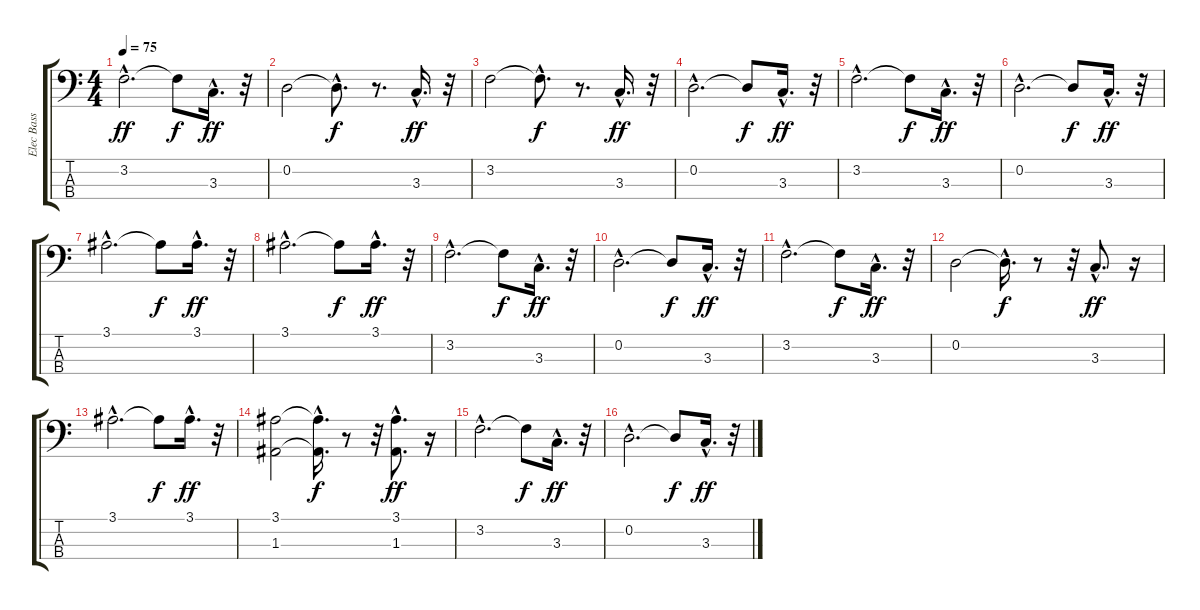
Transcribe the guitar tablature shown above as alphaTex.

\track ("Elec Bass (finger)" "Elec Bass ") {instrument electricbassfinger}
\staff {score tabs}
\tuning (G2 D2 A1 E1) {hide}
\ts (4 4)
\tempo 75
\clef f4
\ks c
3.2{hac}.2{d dy ff instrument electricbassfinger} 3.2{t}.8{dy f} 3.3{hac}.16{d dy ff} r.32 |
0.2.2 0.2{hac t}.8{d dy f} r.8{d} 3.3{hac}.16{d dy ff} r.32 |
3.2.2 3.2{hac t}.8{d dy f} r.8{d} 3.3{hac}.16{d dy ff} r.32 |
0.2{hac}.2{d} 0.2{t}.8{dy f} 3.3{hac}.16{d dy ff} r.32 |
3.2{hac}.2{d} 3.2{t}.8{dy f} 3.3{hac}.16{d dy ff} r.32 |
0.2{hac}.2{d} 0.2{t}.8{dy f} 3.3{hac}.16{d dy ff balance 8} r.32 |
3.1{hac}.2{d} 3.1{t}.8{dy f} 3.1{hac}.16{d dy ff} r.32 |
3.1{hac}.2{d} 3.1{t}.8{dy f} 3.1{hac}.16{d dy ff} r.32 |
3.2{hac}.2{d} 3.2{t}.8{dy f} 3.3{hac}.16{d dy ff balance 12} r.32 |
0.2{hac}.2{d} 0.2{t}.8{dy f} 3.3{hac}.16{d dy ff} r.32 |
3.2{hac}.2{d} 3.2{t}.8{dy f} 3.3{hac}.16{d dy ff} r.32 |
0.2.2 0.2{hac t}.16{d dy f} r.8 r.32 3.3{hac}.8{d dy ff} r.16 |
3.1{hac}.2{d balance 8} 3.1{t}.8{dy f} 3.1{hac}.16{d dy ff} r.32 |
(3.1 1.3).2 (3.1{hac t} 1.3{hac t}).16{d dy f} r.8 r.32 (3.1{hac} 1.3{hac}).8{d dy ff} r.16 |
3.2{hac}.2{d} 3.2{t}.8{dy f} 3.3{hac}.16{d dy ff balance 12} r.32 |
0.2{hac}.2{d} 0.2{t}.8{dy f} 3.3{hac}.16{d dy ff} r.32
